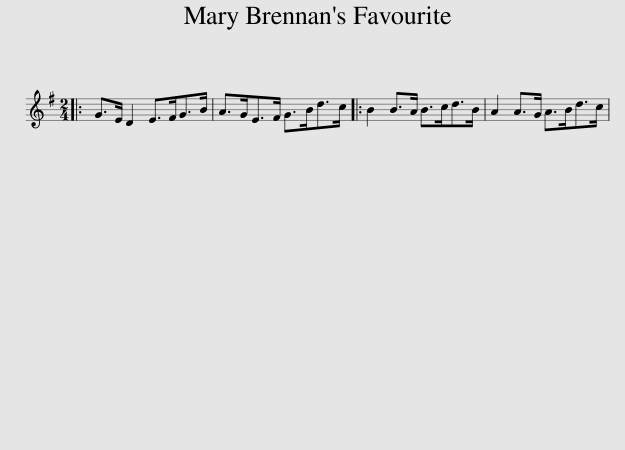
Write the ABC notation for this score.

X:1
L:1/8
M:2/4
I:linebreak $
K:G
V:1 treble
V:1
|: G>E D2 E>FG>B | A>GE>F G>Bd>c |: B2 B>A B>cd>B | A2 A>G A>Bd>c | %4
